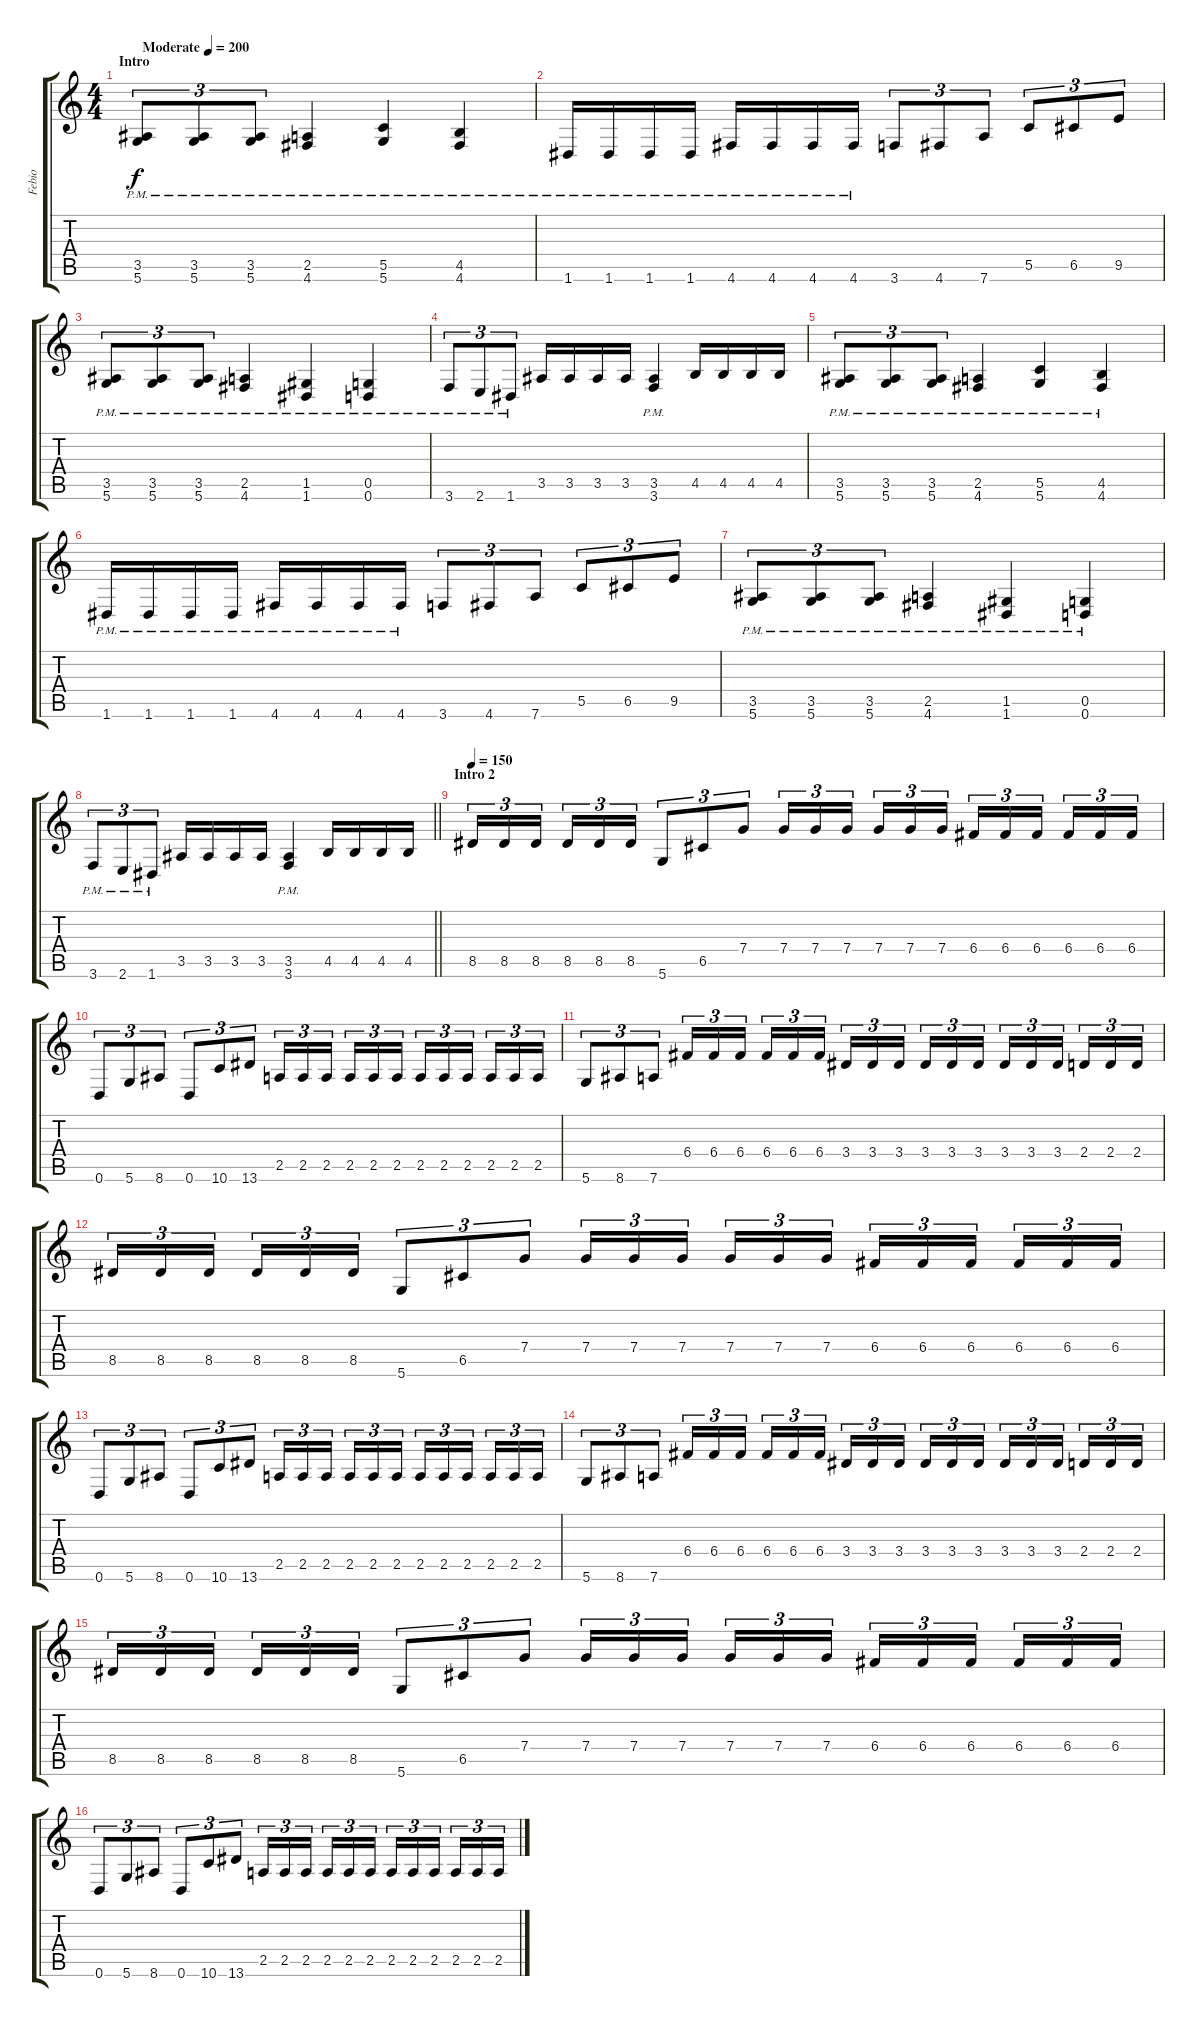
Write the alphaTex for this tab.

\track ("Febio" "Febio") {instrument distortionguitar}
\staff {score tabs}
\tuning (D4 A3 F3 C3 G2 D2) {hide}
\ts (4 4)
\section ("" "Intro")
\tempo (200 "Moderate")
\clef g2
\ks c
(3.5{pm} 5.6{pm}).8{tu (3 2) dy f instrument distortionguitar} (3.5{pm} 5.6{pm}).8{tu (3 2)} (3.5{pm} 5.6{pm}).8{tu (3 2)} (2.5{pm} 4.6{pm}).4 (5.5{pm} 5.6{pm}).4 (4.5{pm} 4.6{pm}).4 |
1.6{pm}.16 1.6{pm}.16 1.6{pm}.16 1.6{pm}.16 4.6{pm}.16 4.6{pm}.16 4.6{pm}.16 4.6{pm}.16 3.6.8{tu (3 2)} 4.6.8{tu (3 2)} 7.6.8{tu (3 2)} 5.5.8{tu (3 2)} 6.5.8{tu (3 2)} 9.5.8{tu (3 2)} |
(3.5{pm} 5.6{pm}).8{tu (3 2)} (3.5{pm} 5.6{pm}).8{tu (3 2)} (3.5{pm} 5.6{pm}).8{tu (3 2)} (2.5{pm} 4.6{pm}).4 (1.5{pm} 1.6{pm}).4 (0.5{pm} 0.6{pm}).4 |
3.6{pm}.8{tu (3 2)} 2.6{pm}.8{tu (3 2)} 1.6{pm}.8{tu (3 2)} 3.5.16 3.5.16 3.5.16 3.5.16 (3.5{pm} 3.6{pm}).4 4.5.16 4.5.16 4.5.16 4.5.16 |
(3.5{pm} 5.6{pm}).8{tu (3 2)} (3.5{pm} 5.6{pm}).8{tu (3 2)} (3.5{pm} 5.6{pm}).8{tu (3 2)} (2.5{pm} 4.6{pm}).4 (5.5{pm} 5.6{pm}).4 (4.5{pm} 4.6{pm}).4 |
1.6{pm}.16 1.6{pm}.16 1.6{pm}.16 1.6{pm}.16 4.6{pm}.16 4.6{pm}.16 4.6{pm}.16 4.6{pm}.16 3.6.8{tu (3 2)} 4.6.8{tu (3 2)} 7.6.8{tu (3 2)} 5.5.8{tu (3 2)} 6.5.8{tu (3 2)} 9.5.8{tu (3 2)} |
(3.5{pm} 5.6{pm}).8{tu (3 2)} (3.5{pm} 5.6{pm}).8{tu (3 2)} (3.5{pm} 5.6{pm}).8{tu (3 2)} (2.5{pm} 4.6{pm}).4 (1.5{pm} 1.6{pm}).4 (0.5{pm} 0.6{pm}).4 |
\barLineRight lightlight
3.6{pm}.8{tu (3 2)} 2.6{pm}.8{tu (3 2)} 1.6{pm}.8{tu (3 2)} 3.5.16 3.5.16 3.5.16 3.5.16 (3.5{pm} 3.6{pm}).4 4.5.16 4.5.16 4.5.16 4.5.16 |
\section ("" "Intro 2")
\tempo 150
8.5.16{tu (3 2)} 8.5.16{tu (3 2)} 8.5.16{tu (3 2) beam splitsecondary} 8.5.16{tu (3 2)} 8.5.16{tu (3 2)} 8.5.16{tu (3 2)} 5.6.8{tu (3 2)} 6.5.8{tu (3 2)} 7.4.8{tu (3 2)} 7.4.16{tu (3 2)} 7.4.16{tu (3 2)} 7.4.16{tu (3 2) beam splitsecondary} 7.4.16{tu (3 2)} 7.4.16{tu (3 2)} 7.4.16{tu (3 2)} 6.4.16{tu (3 2)} 6.4.16{tu (3 2)} 6.4.16{tu (3 2) beam splitsecondary} 6.4.16{tu (3 2)} 6.4.16{tu (3 2)} 6.4.16{tu (3 2)} |
0.6.8{tu (3 2)} 5.6.8{tu (3 2)} 8.6.8{tu (3 2)} 0.6.8{tu (3 2)} 10.6.8{tu (3 2)} 13.6.8{tu (3 2)} 2.5.16{tu (3 2)} 2.5.16{tu (3 2)} 2.5.16{tu (3 2) beam splitsecondary} 2.5.16{tu (3 2)} 2.5.16{tu (3 2)} 2.5.16{tu (3 2)} 2.5.16{tu (3 2)} 2.5.16{tu (3 2)} 2.5.16{tu (3 2) beam splitsecondary} 2.5.16{tu (3 2)} 2.5.16{tu (3 2)} 2.5.16{tu (3 2)} |
5.6.8{tu (3 2)} 8.6.8{tu (3 2)} 7.6.8{tu (3 2)} 6.4.16{tu (3 2)} 6.4.16{tu (3 2)} 6.4.16{tu (3 2) beam splitsecondary} 6.4.16{tu (3 2)} 6.4.16{tu (3 2)} 6.4.16{tu (3 2)} 3.4.16{tu (3 2)} 3.4.16{tu (3 2)} 3.4.16{tu (3 2) beam splitsecondary} 3.4.16{tu (3 2)} 3.4.16{tu (3 2)} 3.4.16{tu (3 2)} 3.4.16{tu (3 2)} 3.4.16{tu (3 2)} 3.4.16{tu (3 2) beam splitsecondary} 2.4.16{tu (3 2)} 2.4.16{tu (3 2)} 2.4.16{tu (3 2)} |
8.5.16{tu (3 2)} 8.5.16{tu (3 2)} 8.5.16{tu (3 2) beam splitsecondary} 8.5.16{tu (3 2)} 8.5.16{tu (3 2)} 8.5.16{tu (3 2)} 5.6.8{tu (3 2)} 6.5.8{tu (3 2)} 7.4.8{tu (3 2)} 7.4.16{tu (3 2)} 7.4.16{tu (3 2)} 7.4.16{tu (3 2) beam splitsecondary} 7.4.16{tu (3 2)} 7.4.16{tu (3 2)} 7.4.16{tu (3 2)} 6.4.16{tu (3 2)} 6.4.16{tu (3 2)} 6.4.16{tu (3 2) beam splitsecondary} 6.4.16{tu (3 2)} 6.4.16{tu (3 2)} 6.4.16{tu (3 2)} |
0.6.8{tu (3 2)} 5.6.8{tu (3 2)} 8.6.8{tu (3 2)} 0.6.8{tu (3 2)} 10.6.8{tu (3 2)} 13.6.8{tu (3 2)} 2.5.16{tu (3 2)} 2.5.16{tu (3 2)} 2.5.16{tu (3 2) beam splitsecondary} 2.5.16{tu (3 2)} 2.5.16{tu (3 2)} 2.5.16{tu (3 2)} 2.5.16{tu (3 2)} 2.5.16{tu (3 2)} 2.5.16{tu (3 2) beam splitsecondary} 2.5.16{tu (3 2)} 2.5.16{tu (3 2)} 2.5.16{tu (3 2)} |
5.6.8{tu (3 2)} 8.6.8{tu (3 2)} 7.6.8{tu (3 2)} 6.4.16{tu (3 2)} 6.4.16{tu (3 2)} 6.4.16{tu (3 2) beam splitsecondary} 6.4.16{tu (3 2)} 6.4.16{tu (3 2)} 6.4.16{tu (3 2)} 3.4.16{tu (3 2)} 3.4.16{tu (3 2)} 3.4.16{tu (3 2) beam splitsecondary} 3.4.16{tu (3 2)} 3.4.16{tu (3 2)} 3.4.16{tu (3 2)} 3.4.16{tu (3 2)} 3.4.16{tu (3 2)} 3.4.16{tu (3 2) beam splitsecondary} 2.4.16{tu (3 2)} 2.4.16{tu (3 2)} 2.4.16{tu (3 2)} |
8.5.16{tu (3 2)} 8.5.16{tu (3 2)} 8.5.16{tu (3 2) beam splitsecondary} 8.5.16{tu (3 2)} 8.5.16{tu (3 2)} 8.5.16{tu (3 2)} 5.6.8{tu (3 2)} 6.5.8{tu (3 2)} 7.4.8{tu (3 2)} 7.4.16{tu (3 2)} 7.4.16{tu (3 2)} 7.4.16{tu (3 2) beam splitsecondary} 7.4.16{tu (3 2)} 7.4.16{tu (3 2)} 7.4.16{tu (3 2)} 6.4.16{tu (3 2)} 6.4.16{tu (3 2)} 6.4.16{tu (3 2) beam splitsecondary} 6.4.16{tu (3 2)} 6.4.16{tu (3 2)} 6.4.16{tu (3 2)} |
0.6.8{tu (3 2)} 5.6.8{tu (3 2)} 8.6.8{tu (3 2)} 0.6.8{tu (3 2)} 10.6.8{tu (3 2)} 13.6.8{tu (3 2)} 2.5.16{tu (3 2)} 2.5.16{tu (3 2)} 2.5.16{tu (3 2) beam splitsecondary} 2.5.16{tu (3 2)} 2.5.16{tu (3 2)} 2.5.16{tu (3 2)} 2.5.16{tu (3 2)} 2.5.16{tu (3 2)} 2.5.16{tu (3 2) beam splitsecondary} 2.5.16{tu (3 2)} 2.5.16{tu (3 2)} 2.5.16{tu (3 2)}
